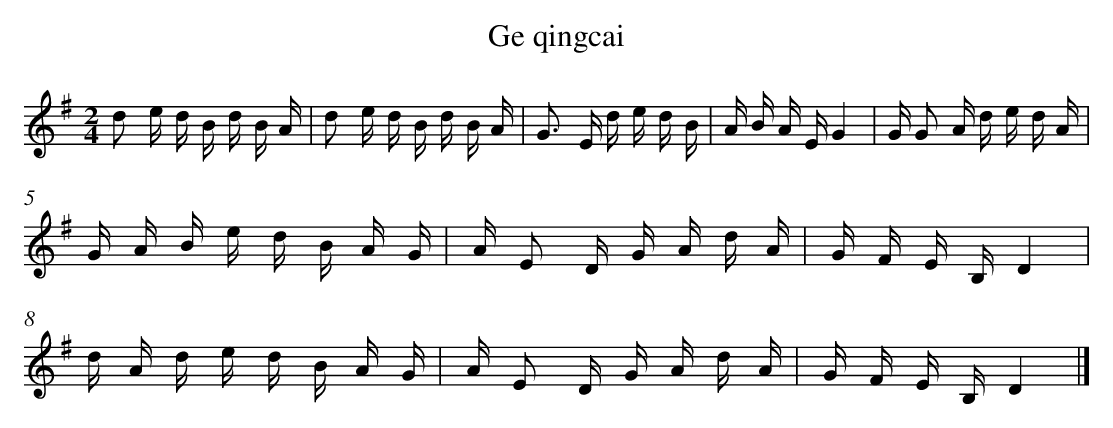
X:1
T: Ge qingcai
L: 1/16
M: 2/4
K: G
d2 e d B d B A [I:setbarnb 1]|
d2 e d B d B A |
G2> E2 d e d B |
A B A EG4 |
G G2 A d e d A |
G A B e d B A G |
A E2 D G A d A |
G F E B,D4 |
d A d e d B A G |
A E2 D G A d A |
G F E B,D4 |]
